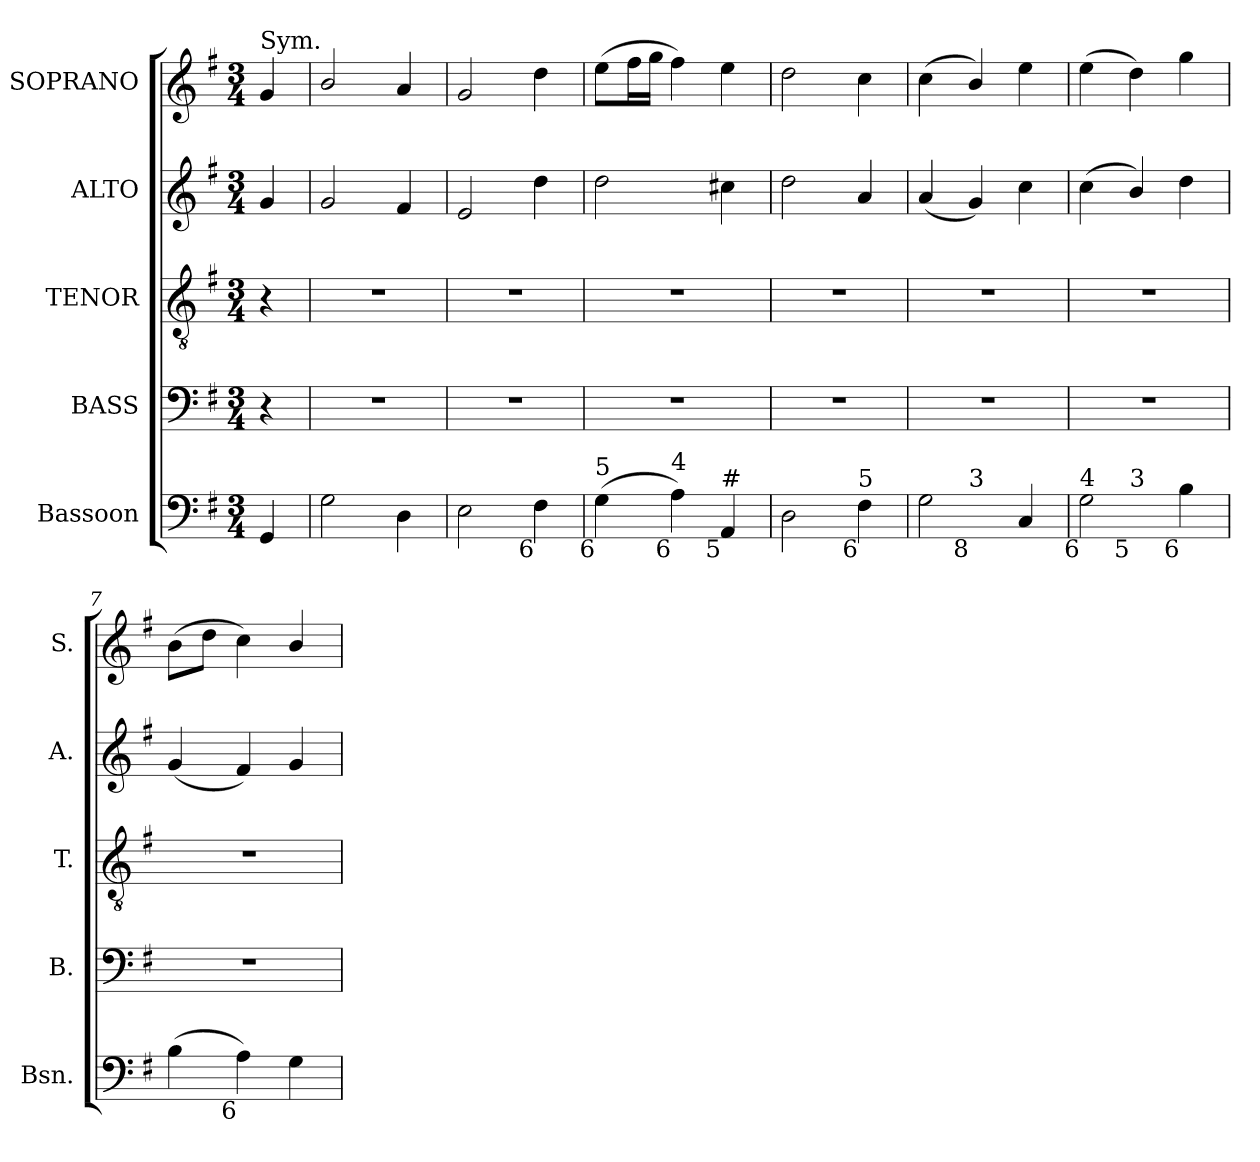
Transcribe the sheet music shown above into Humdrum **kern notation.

**kern	**kern	**kern	**kern	**kern
*part5	*part4	*part3	*part2	*part1
*staff5	*staff4	*staff3	*staff2	*staff1
*I"Bassoon	*I"BASS	*I"TENOR	*I"ALTO	*I"SOPRANO
*I'Bsn.	*I'B.	*I'T.	*I'A.	*I'S.
!!LO:PB:g=z
*clefF4	*clefF4	*clefGv2	*clefG2	*clefG2
*	*	*ITrd7c12	*	*
*k[f#]	*k[f#]	*k[f#]	*k[f#]	*k[f#]
*G:	*G:	*G:	*G:	*G:
*M3/4	*M3/4	*M3/4	*M3/4	*M3/4
=	=	=	=	=
!	!	!	!	!LO:TX:a:t=Sym.
4GGi/	4r	4r	4gi/	4gi/
=1	=1	=1	=1	=1
!	!LO:N:vis=1	!LO:N:vis=1	!	!
2Gi\	2.r	2.r	2gi/	2bi/
4Di\	.	.	4f#i/	4ai/
=2	=2	=2	=2	=2
!	!LO:N:vis=1	!LO:N:vis=1	!	!
2Ei\	2.r	2.r	2ei/	2gi/
!LO:TX:b:rj:t=6	!	!	!	!
4F#i\	.	.	4ddi\	4ddi\
=3	=3	=3	=3	=3
!LO:TX:b:rj:t=6	!	!	!	!
!LO:TX:t=5	!	!	!	!
!	!LO:N:vis=1	!LO:N:vis=1	!	!
(4Gi\	2.r	2.r	2ddi\	(8eei\L
.	.	.	.	16ff#i\L
.	.	.	.	16ggi\JJ
!LO:TX:b:rj:t=6	!	!	!	!
!LO:TX:t=4	!	!	!	!
4Ai\)	.	.	.	4ff#i\)
!LO:TX:b:rj:t=5	!	!	!	!
!LO:TX:t=#	!	!	!	!
4AAi/	.	.	4cc#Xi\	4eei\
=4	=4	=4	=4	=4
!	!LO:N:vis=1	!LO:N:vis=1	!	!
2Di\	2.r	2.r	2ddi\	2ddi\
!LO:TX:b:rj:t=6	!	!	!	!
!LO:TX:t=5	!	!	!	!
4F#i\	.	.	4ai/	4cci\
=5	=5	=5	=5	=5
!LO:TX:b:rj:t=9	!	!	!	!
!LO:TX:t=4	!	!	!	!
!	!LO:N:vis=1	!LO:N:vis=1	!	!
*^	*	*	*	*
2Gi\	4ryy	2.r	2.r	(4ai/	(4cci\
!	!LO:TX:b:rj:t=8	!	!	!	!
!	!LO:TX:t=3	!	!	!	!
.	2ryy	.	.	4gi/)	4bi/)
4Ci/	.	.	.	4cci\	4eei\
=6	=6	=6	=6	=6	=6
!LO:TX:b:rj:t=6	!	!	!	!	!
!LO:TX:t=4	!	!	!	!	!
!	!	!LO:N:vis=1	!LO:N:vis=1	!	!
2Gi\	4ryy	2.r	2.r	(4cci\	(4eei\
!	!LO:TX:b:rj:t=5	!	!	!	!
!	!LO:TX:t=3	!	!	!	!
.	2ryy	.	.	4bi/)	4ddi\)
!LO:TX:b:rj:t=6	!	!	!	!	!
4Bi\	.	.	.	4ddi\	4ggi\
=7	=7	=7	=7	=7	=7
!LO:TX:b:rj:t=6	!	!	!	!	!
!	!	!LO:N:vis=1	!LO:N:vis=1	!	!
*v	*v	*	*	*	*
(4Bi\	2.r	2.r	(4gi/	(8bi\L
.	.	.	.	8ddi\J
!LO:TX:b:rj:t=6	!	!	!	!
4Ai\)	.	.	4f#i/)	4cci\)
4Gi\	.	.	4gi/	4bi/
=	=	=	=	=
*-	*-	*-	*-	*-
